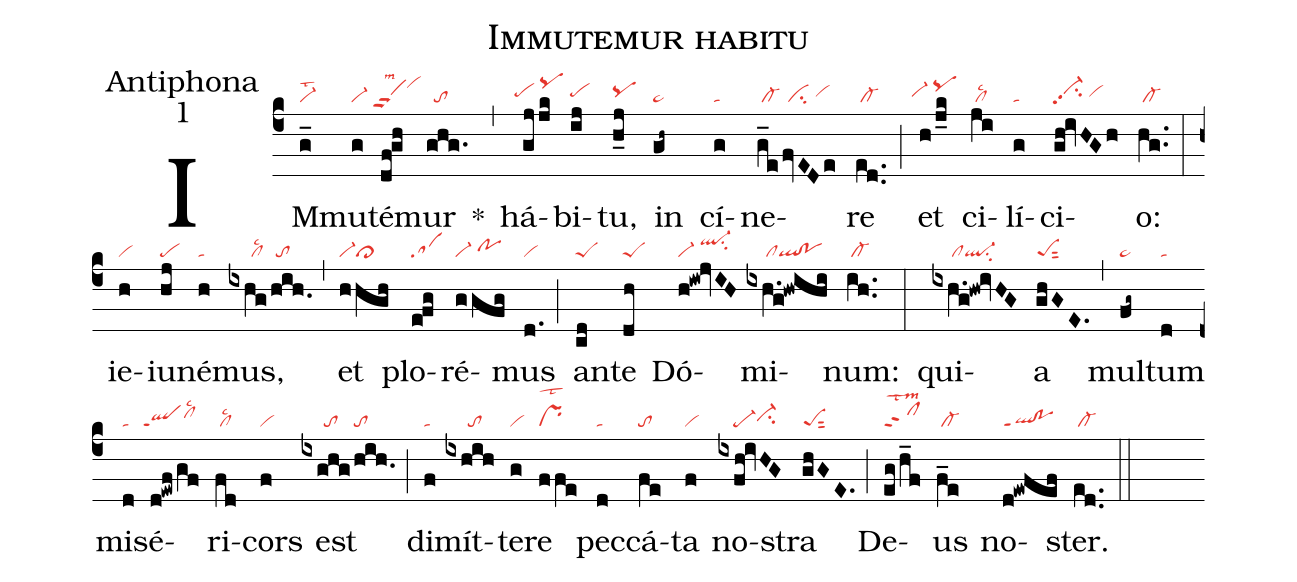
name:Immutemur habitu;
office-part:Antiphona;
mode:1;
nabc-lines:1;
%%
(c4) IM(g_|vi-lst2)mu(g|vi-)té(df!gh|``vihdppt2lsm2vihk)mur(ghg.|//to) *(,)
há(gjjk|``pehh/pqhk)bi(ij|pehh)tu,(h_j|pqhh) in(gh~|pe~) cí(g|ta)ne(g_e/fvEDe|/cl-//ci/vihh)re(ed..|/cl-) (;)
et(h/j_k|``vi-hh/pqhj) ci(ji|/cllsc2)lí(g|ta)ci(gh!ivHGh|vi-hipp2su2/vihh)o:(hg..|/cl-) (:)
ie(h|vi)iu(hj|pe)né(h|ta)mus,(ixhg/hih.|//////cllsc2///to) (,)
et(hhgh|vi-cl>) plo(e!fg|sa)ré(ggfg|vi-/pohh)mus(d.|vi) (;)
an(cd|peS)te(dh|peS) Dó(h!iw!jvIH|vi-/ql-hjsu2)mi(ixh.g!hwihi|/////clql!po)num:(ih..|/cl-) (:)
qui(ixh.g!hw!ivHG|/////clql-su2)a(ghGE.|peSsut2) (,)
mul(fg~|pe~)tum(d|ta) mi(d|ta)sé(d!ewf/gf|``qlppt1clhilsc2)ri(fd|/cllsc2)cors(f|vi) est(ixghg/hih.|//////to////to) (;)
di(f|ta)mít(ixhih|//////to)te(g|vi)re(ffe|prlst2) pec(d|ta)cá(fe|to)ta(f|vi) no(ixfh!ivHG|////pe-ci-hh)stra(ghGE.|peSsut2) (;)
De(eg/h_f|clppt2lstm2)us(f_e|/cl-) no(d!ewfef|ql!poppt1)ster.(ed..|/cl-) (::)
